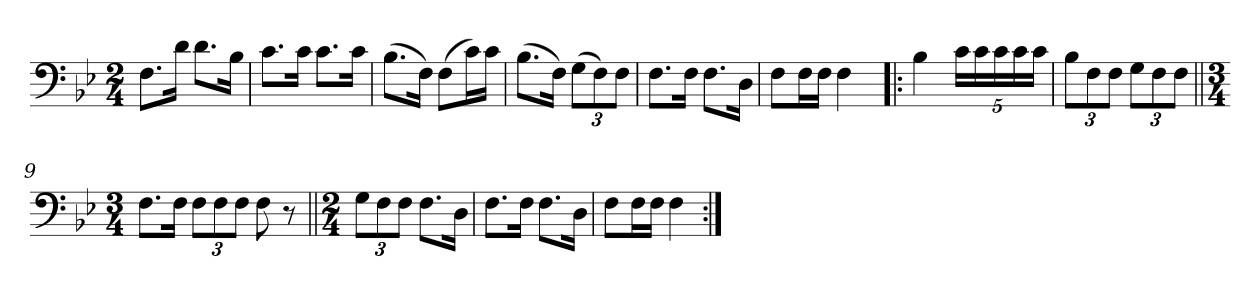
**kern
*part1
*staff1
*clefF4
*k[b-e-]
*M2/4
=1
8.F\L
16d\Jk
8.d\L
16B-\Jk
=2
8.c\L
16c\Jk
8.c\L
16c\Jk
=3
(8.B-\L
16F\Jk)
(8F\L
16c\L)
16c\JJ
=4
(8.B-\L
16F\Jk)
(12G\L
12F\)
12F\J
=5
8.F\L
16F\Jk
8.F\L
16D\Jk
=6
8F\L
16F\L
16F\JJ
4F\
=7!|:
4B-\
20c\LL
20c\
20c\
20c\
20c\JJ
=8
12B-\L
12F\
12F\J
12G\L
12F\
12F\J
=9||
*M3/4
8.F\L
16F\Jk
12F\L
12F\
12F\J
8F\
8r
=10||
*M2/4
12G\L
12F\
12F\J
8.F\L
16D\Jk
=11
8.F\L
16F\Jk
8.F\L
16D\Jk
=12
8F\L
16F\L
16F\JJ
4F\
=:|!
*-
